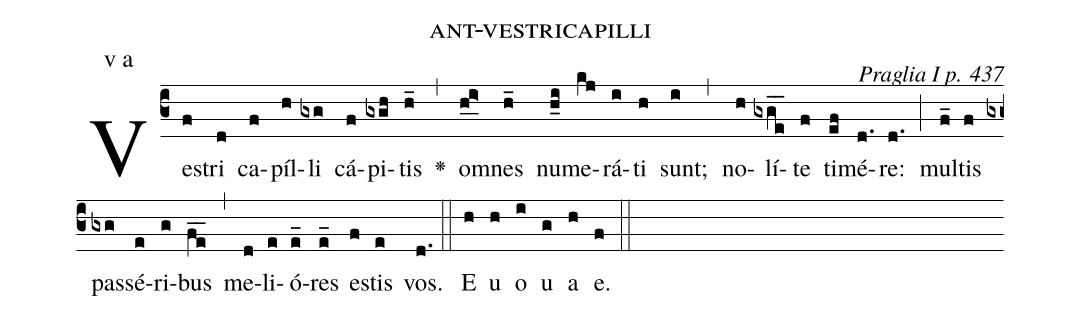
name: ant-vestricapilli;
commentary: Praglia I p. 437;
annotation: v a;
%%
(c3) Ve(f)stri(d) ca(f)píl(h)li(gxg) cá(f)pi(gxgh)tis(h_) <v>\greheightstar</v>(,) om(h_0i>_0)nes(h_) nu(h_i)me(kj)rá(i)ti(h) sunt;(i) (,) no(h)lí(gxg_e_)te(f) ti(ef)mé(d.)re:(d.) (;) mul(f_)tis(f) pas(gxg)sé(e)ri(g)bus(fe__) (,) me(d)li(e)ó(e_)res(e_) e(f)stis(e) vos.(d.) (::) E(h) u(h) o(i) u(g) a(h) e.(f) (::)
